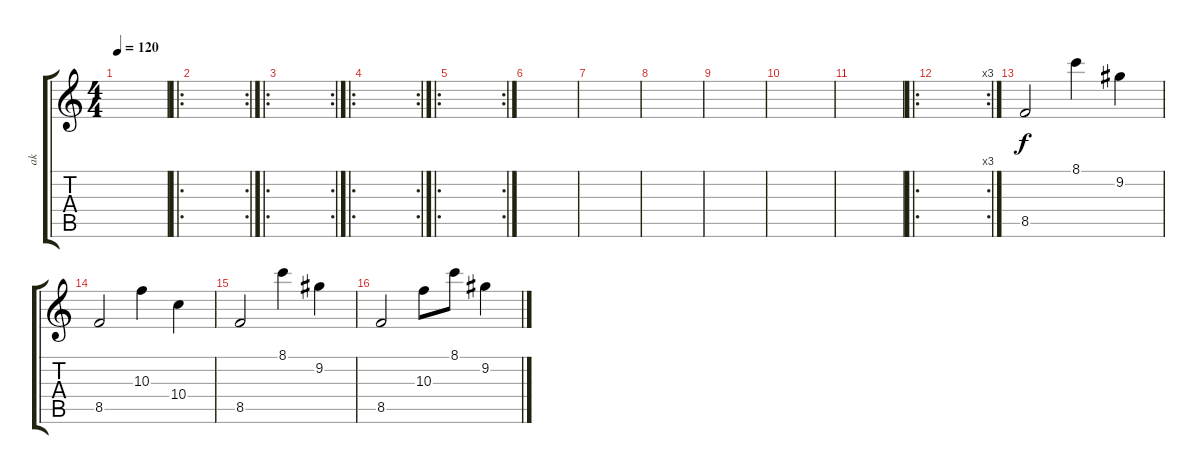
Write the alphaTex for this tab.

\track ("ak" "ak") {instrument acousticguitarsteel}
\staff {score tabs}
\tuning (E4 B3 G3 D3 A2 E2) {hide}
\ts (4 4)
\tempo 120
\clef g2
\ks c
|
\ro
\rc 2
|
\ro
\rc 2
|
\ro
\rc 2
|
\ro
\rc 2
|
|
|
|
|
|
|
\ro
\rc 3
|
8.5.2 8.1.4 9.2.4 |
8.5.2 10.3.4 10.4.4 |
8.5.2 8.1.4 9.2.4 |
8.5.2 10.3.8 8.1.8 9.2.4
